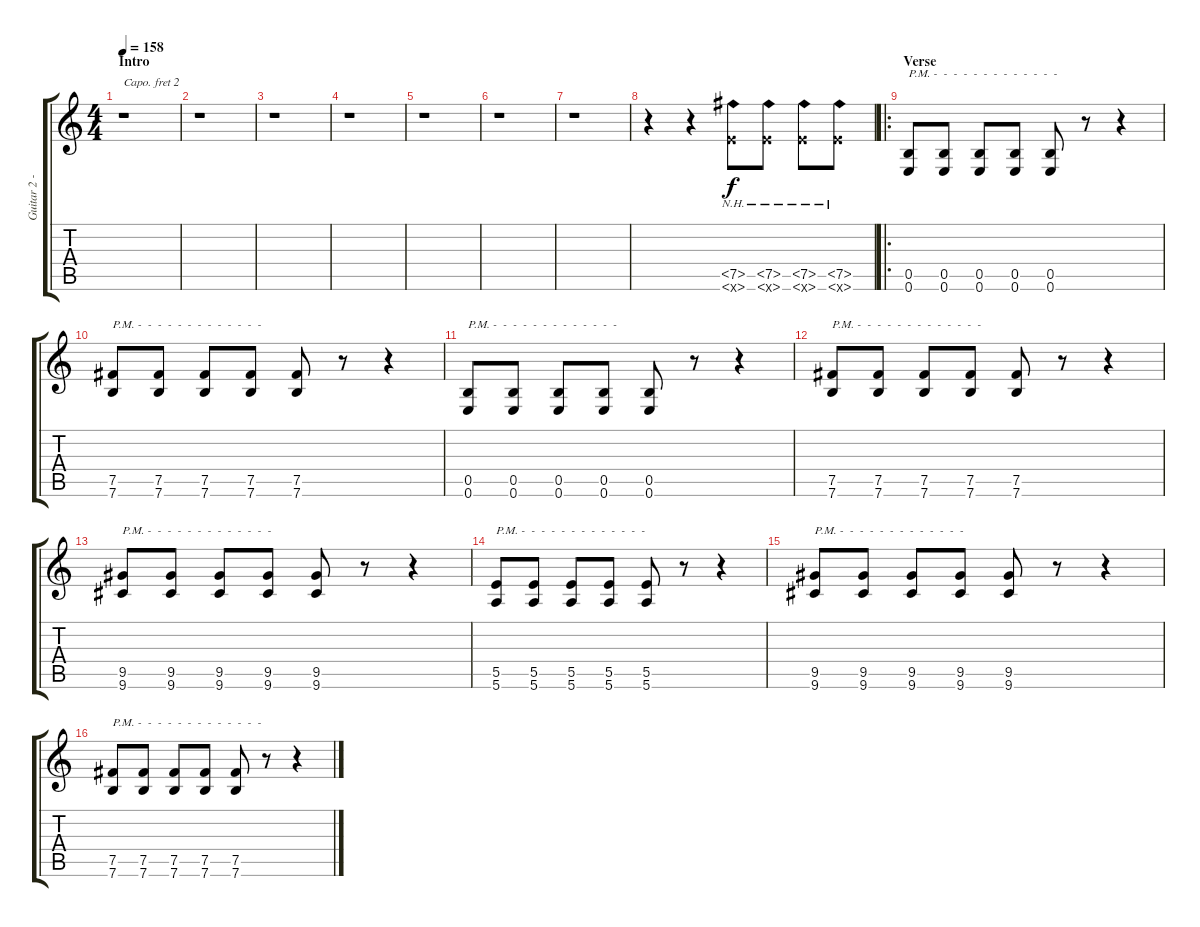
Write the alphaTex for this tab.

\track ("Guitar 2 - Distortion" "Guitar 2 -") {instrument distortionguitar}
\staff {score tabs}
\capo 2
\tuning (E4 B3 G3 D3 A2 D2) {hide}
\ts (4 4)
\section ("" "Intro")
\tempo 158
\clef g2
\ks c
r.1{dy f instrument distortionguitar} |
r.1 |
r.1 |
r.1 |
r.1 |
r.1 |
r.1 |
r.4 r.4 (7.5{nh} 0.6{nh x}).8 (7.5{nh} 0.6{nh x}).8 (7.5{nh} 0.6{nh x}).8 (7.5{nh} 0.6{nh x}).8 |
\ro
\section ("" "Verse")
(0.5 0.6).8{txt "P.M. -  -  -  -  -  -  -  -  -  -  -  -  -"} (0.5 0.6).8 (0.5 0.6).8 (0.5 0.6).8 (0.5 0.6).8 r.8 r.4 |
(7.5 7.6).8{txt "P.M. -  -  -  -  -  -  -  -  -  -  -  -  -"} (7.5 7.6).8 (7.5 7.6).8 (7.5 7.6).8 (7.5 7.6).8 r.8 r.4 |
(0.5 0.6).8{txt "P.M. -  -  -  -  -  -  -  -  -  -  -  -  -"} (0.5 0.6).8 (0.5 0.6).8 (0.5 0.6).8 (0.5 0.6).8 r.8 r.4 |
(7.5 7.6).8{txt "P.M. -  -  -  -  -  -  -  -  -  -  -  -  -"} (7.5 7.6).8 (7.5 7.6).8 (7.5 7.6).8 (7.5 7.6).8 r.8 r.4 |
(9.5 9.6).8{txt "P.M. -  -  -  -  -  -  -  -  -  -  -  -  -"} (9.5 9.6).8 (9.5 9.6).8 (9.5 9.6).8 (9.5 9.6).8 r.8 r.4 |
(5.5 5.6).8{txt "P.M. -  -  -  -  -  -  -  -  -  -  -  -  -"} (5.5 5.6).8 (5.5 5.6).8 (5.5 5.6).8 (5.5 5.6).8 r.8 r.4 |
(9.5 9.6).8{txt "P.M. -  -  -  -  -  -  -  -  -  -  -  -  -"} (9.5 9.6).8 (9.5 9.6).8 (9.5 9.6).8 (9.5 9.6).8 r.8 r.4 |
(7.5 7.6).8{txt "P.M. -  -  -  -  -  -  -  -  -  -  -  -  -"} (7.5 7.6).8 (7.5 7.6).8 (7.5 7.6).8 (7.5 7.6).8 r.8 r.4
